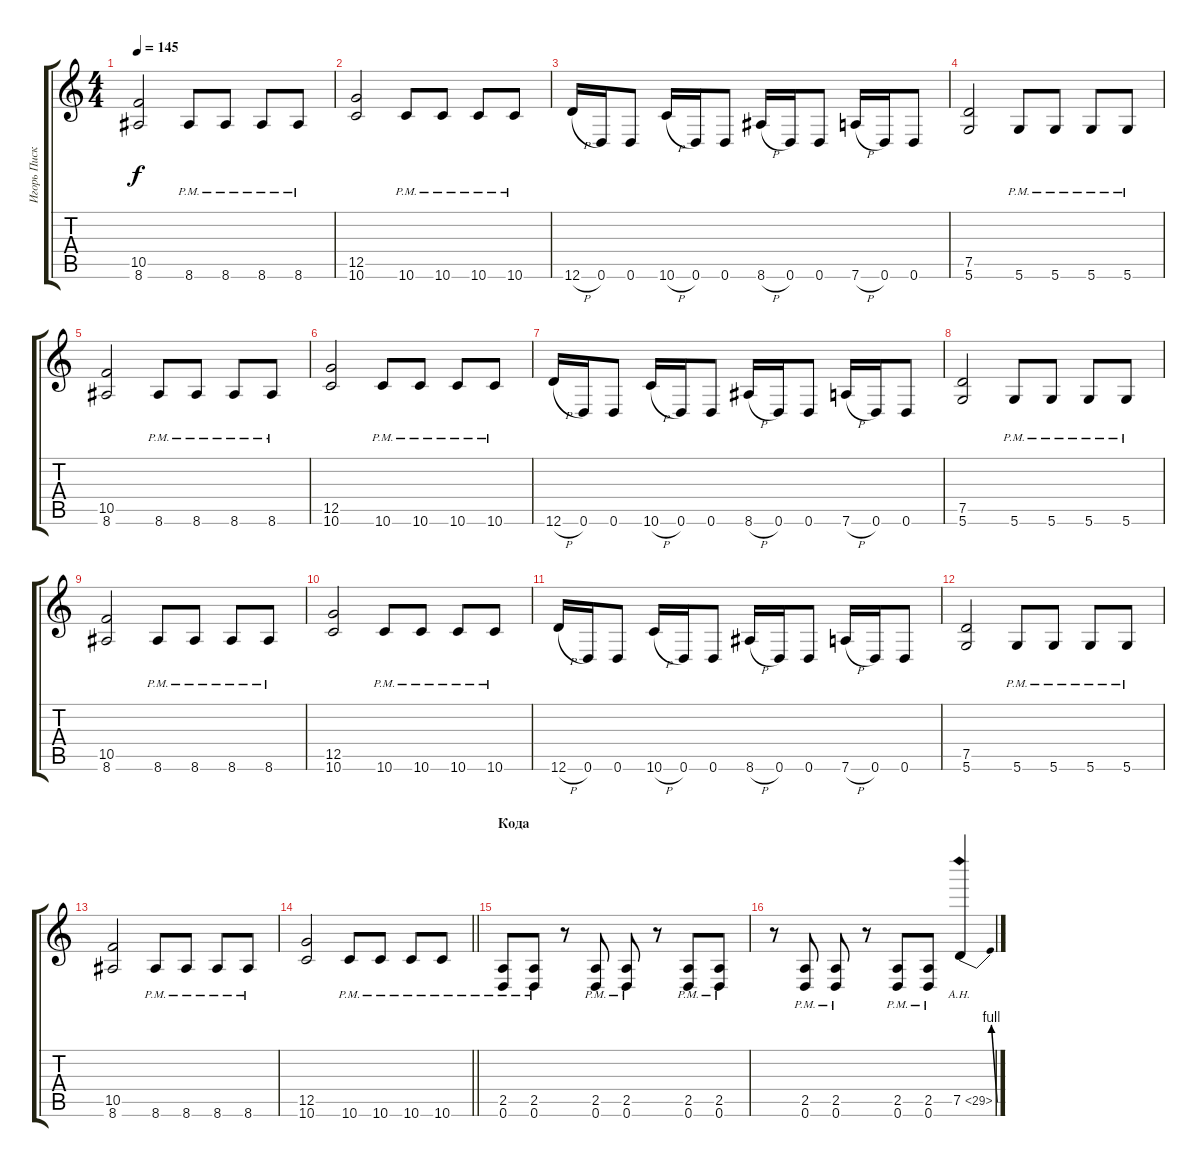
\track ("Игорь Пискарёв" "Игорь Писк") {instrument overdrivenguitar}
\staff {score tabs}
\tuning (E4 B3 G3 D3 G2 D2) {hide}
\ts (4 4)
\tempo 145
\clef g2
\ks c
(10.5 8.6).2{dy f} 8.6{pm}.8 8.6{pm}.8 8.6{pm}.8 8.6{pm}.8 |
(12.5 10.6).2 10.6{pm}.8 10.6{pm}.8 10.6{pm}.8 10.6{pm}.8 |
12.6{h}.16 0.6.16 0.6.8 10.6{h}.16 0.6.16 0.6.8 8.6{h}.16 0.6.16 0.6.8 7.6{h}.16 0.6.16 0.6.8 |
(7.5 5.6).2 5.6{pm}.8 5.6{pm}.8 5.6{pm}.8 5.6{pm}.8 |
(10.5 8.6).2 8.6{pm}.8 8.6{pm}.8 8.6{pm}.8 8.6{pm}.8 |
(12.5 10.6).2 10.6{pm}.8 10.6{pm}.8 10.6{pm}.8 10.6{pm}.8 |
12.6{h}.16 0.6.16 0.6.8 10.6{h}.16 0.6.16 0.6.8 8.6{h}.16 0.6.16 0.6.8 7.6{h}.16 0.6.16 0.6.8 |
(7.5 5.6).2 5.6{pm}.8 5.6{pm}.8 5.6{pm}.8 5.6{pm}.8 |
(10.5 8.6).2 8.6{pm}.8 8.6{pm}.8 8.6{pm}.8 8.6{pm}.8 |
(12.5 10.6).2 10.6{pm}.8 10.6{pm}.8 10.6{pm}.8 10.6{pm}.8 |
12.6{h}.16 0.6.16 0.6.8 10.6{h}.16 0.6.16 0.6.8 8.6{h}.16 0.6.16 0.6.8 7.6{h}.16 0.6.16 0.6.8 |
(7.5 5.6).2 5.6{pm}.8 5.6{pm}.8 5.6{pm}.8 5.6{pm}.8 |
(10.5 8.6).2 8.6{pm}.8 8.6{pm}.8 8.6{pm}.8 8.6{pm}.8 |
\barLineRight lightlight
(12.5 10.6).2 10.6{pm}.8 10.6{pm}.8 10.6{pm}.8 10.6{pm}.8 |
\section ("" "Кода")
(2.5{pm} 0.6{pm}).8 (2.5{pm} 0.6{pm}).8 r.8 (2.5{pm} 0.6{pm}).8 (2.5{pm} 0.6{pm}).8 r.8 (2.5{pm} 0.6{pm}).8 (2.5{pm} 0.6{pm}).8 |
r.8 (2.5{pm} 0.6{pm}).8 (2.5{pm} 0.6{pm}).8 r.8 (2.5{pm} 0.6{pm}).8 (2.5{pm} 0.6{pm}).8 7.5{be (bend 0 0 60 4) ah 22}.4
